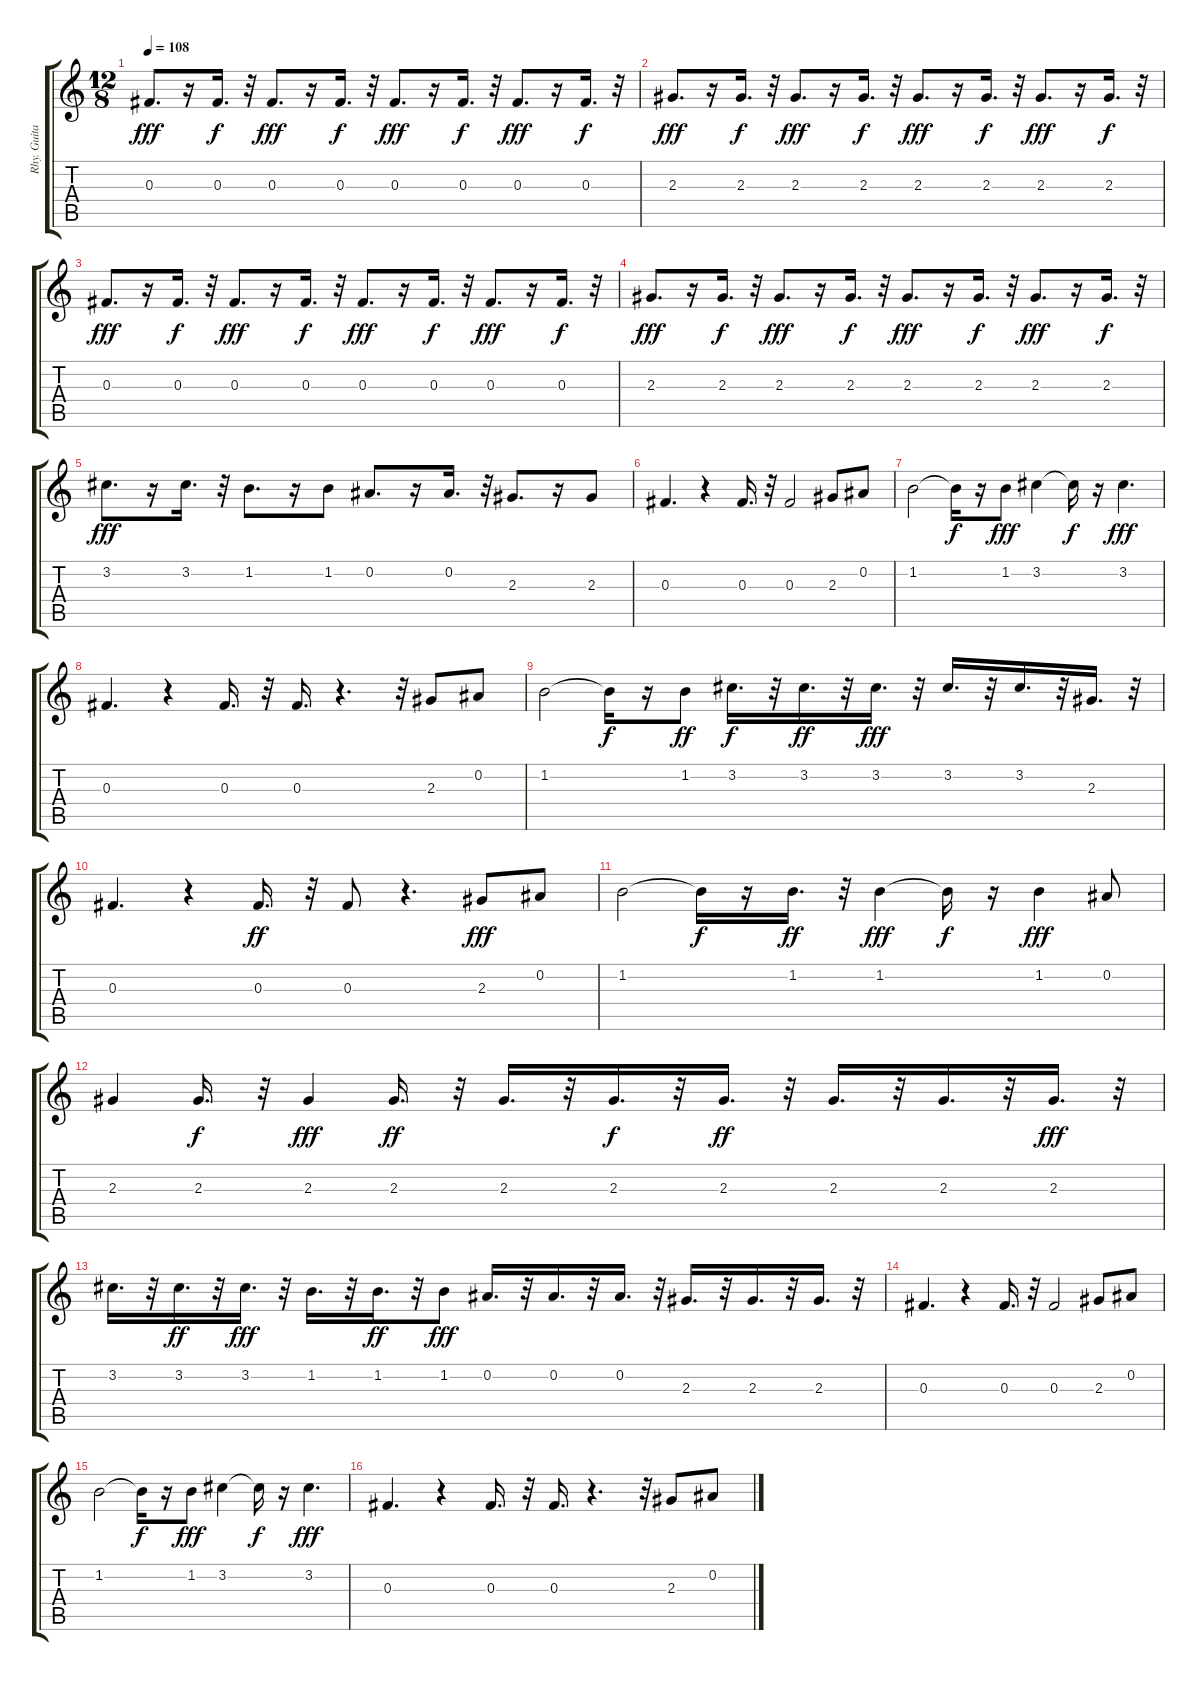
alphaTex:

\track ("Rhy. Guitar VI" "Rhy. Guita") {instrument electricguitarmuted}
\staff {score tabs}
\tuning (Eb4 Bb3 Gb3 Db3 Ab2 Eb2) {hide}
\ts (12 8)
\tempo 108
\clef g2
\ks c
0.3.8{d dy fff} r.16 0.3.16{d dy f} r.32 0.3.8{d dy fff} r.16 0.3.16{d dy f} r.32 0.3.8{d dy fff} r.16 0.3.16{d dy f} r.32 0.3.8{d dy fff} r.16 0.3.16{d dy f} r.32 |
2.3.8{d dy fff} r.16 2.3.16{d dy f} r.32 2.3.8{d dy fff} r.16 2.3.16{d dy f} r.32 2.3.8{d dy fff} r.16 2.3.16{d dy f} r.32 2.3.8{d dy fff} r.16 2.3.16{d dy f} r.32 |
0.3.8{d dy fff} r.16 0.3.16{d dy f} r.32 0.3.8{d dy fff} r.16 0.3.16{d dy f} r.32 0.3.8{d dy fff} r.16 0.3.16{d dy f} r.32 0.3.8{d dy fff} r.16 0.3.16{d dy f} r.32 |
2.3.8{d dy fff} r.16 2.3.16{d dy f} r.32 2.3.8{d dy fff} r.16 2.3.16{d dy f} r.32 2.3.8{d dy fff} r.16 2.3.16{d dy f} r.32 2.3.8{d dy fff} r.16 2.3.16{d dy f} r.32 |
3.2.8{d dy fff} r.16 3.2.16{d} r.32 1.2.8{d} r.16 1.2.8 0.2.8{d} r.16 0.2.16{d} r.32 2.3.8{d} r.16 2.3.8 |
0.3.4{d} r.4 0.3.16{d} r.32 0.3.2 2.3.8 0.2.8 |
1.2.2 1.2{t}.16{dy f} r.16 1.2.8{dy fff} 3.2.4 3.2{t}.16{dy f} r.16 3.2.4{d dy fff} |
0.3.4{d} r.4 0.3.16{d} r.32 0.3.16{d} r.4{d} r.32 2.3.8 0.2.8 |
1.2.2 1.2{t}.16{dy f} r.16 1.2.8{dy ff} 3.2.16{d dy f} r.32 3.2.16{d dy ff} r.32 3.2.16{d dy fff} r.32 3.2.16{d} r.32 3.2.16{d} r.32 2.3.16{d} r.32 |
0.3.4{d} r.4 0.3.16{d dy ff} r.32 0.3.8 r.4{d} 2.3.8{dy fff} 0.2.8 |
1.2.2 1.2{t}.16{dy f} r.16 1.2.16{d dy ff} r.32 1.2.4{dy fff} 1.2{t}.16{dy f} r.16 1.2.4{dy fff} 0.2.8 |
2.3.4 2.3.16{d dy f} r.32 2.3.4{dy fff} 2.3.16{d dy ff} r.32 2.3.16{d} r.32 2.3.16{d dy f} r.32 2.3.16{d dy ff} r.32 2.3.16{d} r.32 2.3.16{d} r.32 2.3.16{d dy fff} r.32 |
3.2.16{d} r.32 3.2.16{d dy ff} r.32 3.2.16{d dy fff} r.32 1.2.16{d} r.32 1.2.16{d dy ff} r.32 1.2.8{dy fff} 0.2.16{d} r.32 0.2.16{d} r.32 0.2.16{d} r.32 2.3.16{d} r.32 2.3.16{d} r.32 2.3.16{d} r.32 |
0.3.4{d} r.4 0.3.16{d} r.32 0.3.2 2.3.8 0.2.8 |
1.2.2 1.2{t}.16{dy f} r.16 1.2.8{dy fff} 3.2.4 3.2{t}.16{dy f} r.16 3.2.4{d dy fff} |
0.3.4{d} r.4 0.3.16{d} r.32 0.3.16{d} r.4{d} r.32 2.3.8 0.2.8
